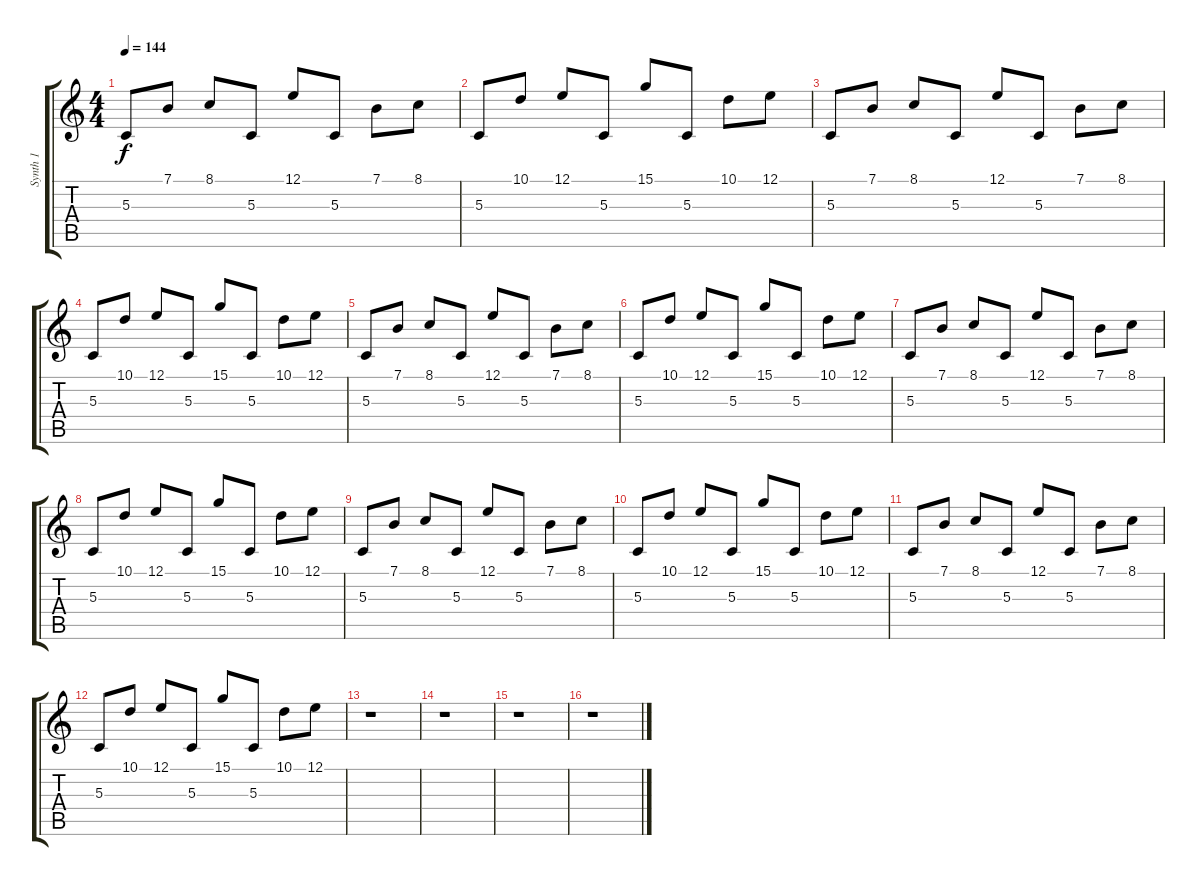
\track ("Synth 1" "Synth 1") {instrument electricpiano1}
\staff {score tabs}
\tuning (E4 B3 G3 D3 A2 E2) {hide}
\ts (4 4)
\tempo 144
\clef g2
\ks c
5.3.8{dy f} 7.1.8 8.1.8 5.3.8 12.1.8 5.3.8 7.1.8 8.1.8 |
5.3.8 10.1.8 12.1.8 5.3.8 15.1.8 5.3.8 10.1.8 12.1.8 |
5.3.8 7.1.8 8.1.8 5.3.8 12.1.8 5.3.8 7.1.8 8.1.8 |
5.3.8 10.1.8 12.1.8 5.3.8 15.1.8 5.3.8 10.1.8 12.1.8 |
5.3.8 7.1.8 8.1.8 5.3.8 12.1.8 5.3.8 7.1.8 8.1.8 |
5.3.8 10.1.8 12.1.8 5.3.8 15.1.8 5.3.8 10.1.8 12.1.8 |
5.3.8 7.1.8 8.1.8 5.3.8 12.1.8 5.3.8 7.1.8 8.1.8 |
5.3.8 10.1.8 12.1.8 5.3.8 15.1.8 5.3.8 10.1.8 12.1.8 |
5.3.8 7.1.8 8.1.8 5.3.8 12.1.8 5.3.8 7.1.8 8.1.8 |
5.3.8 10.1.8 12.1.8 5.3.8 15.1.8 5.3.8 10.1.8 12.1.8 |
5.3.8 7.1.8 8.1.8 5.3.8 12.1.8 5.3.8 7.1.8 8.1.8 |
5.3.8 10.1.8 12.1.8 5.3.8 15.1.8 5.3.8 10.1.8 12.1.8 |
r.1 |
r.1 |
r.1 |
r.1
